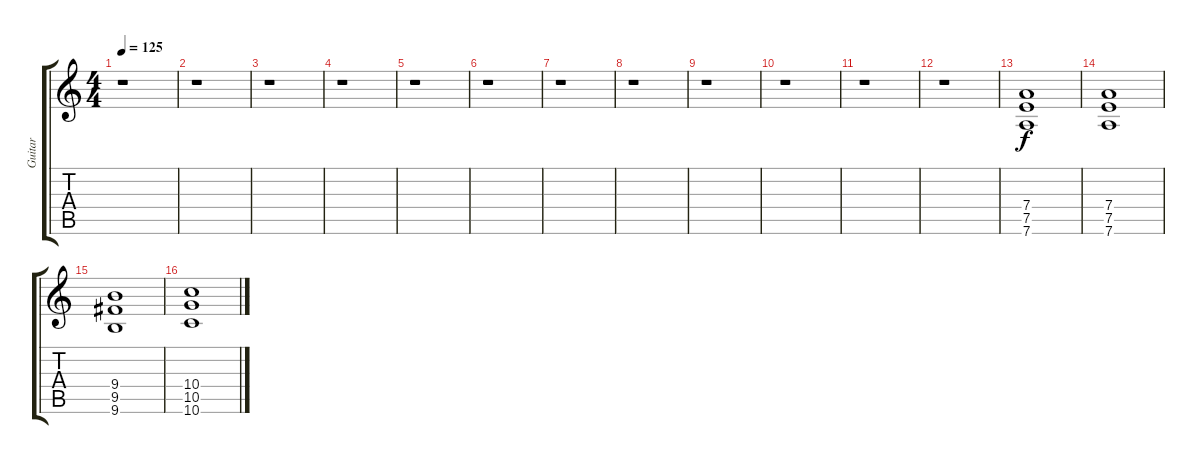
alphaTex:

\track ("Guitar" "Guitar") {instrument distortionguitar}
\staff {score tabs}
\tuning (E4 B3 G3 D3 A2 D2) {hide}
\ts (4 4)
\tempo 125
\clef g2
\ks c
r.1{dy f} |
r.1 |
r.1 |
r.1 |
r.1 |
r.1 |
r.1 |
r.1 |
r.1 |
r.1 |
r.1 |
r.1 |
(7.4 7.5 7.6).1 |
(7.4 7.5 7.6).1 |
(9.4 9.5 9.6).1 |
(10.4 10.5 10.6).1
